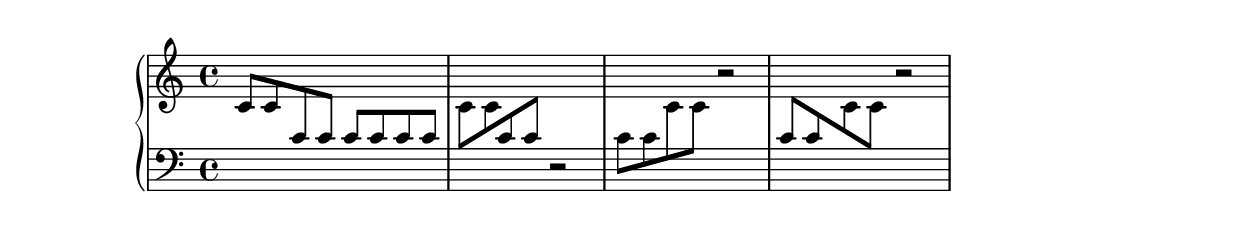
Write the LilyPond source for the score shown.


\version "2.12.0"
\header{
texidoc="
Beams can be typeset over fixed distance aligned staves, beam
beautification does not really work, but knees do. Beams should be
behave well, wherever the switching point is.
"
}

\context PianoStaff <<
  \new Staff = "one" \relative c'{
    \stemUp  c8[ c \change Staff=two \stemUp c c]
    c[ c c c]
    \change Staff=one
    \stemDown  c8[ c \change Staff=two \stemUp c c]
    r2
    \stemDown  c8[ c \change Staff=one \stemDown c c]
    r2
    \change Staff=two
    \stemUp  c8[ c \change Staff=one \stemDown c c]
    r2
  }
  \new Staff = "two" \relative c'{
    \clef bass
    s1
    s1
    s1
    s1
  }
>>


